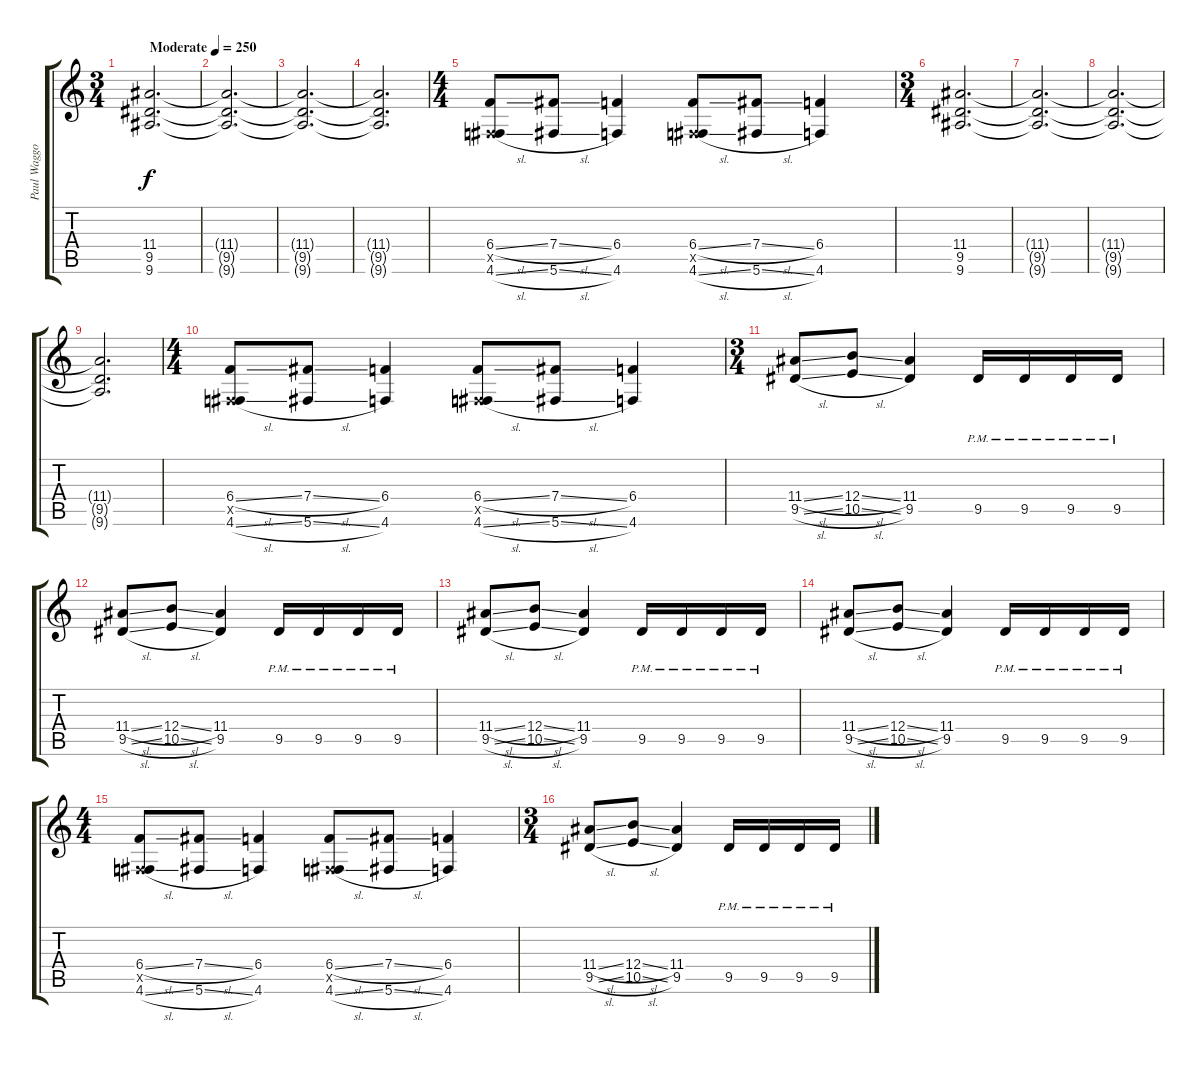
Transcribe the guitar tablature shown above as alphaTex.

\track ("Paul Waggoner - Rhythm" "Paul Waggo") {instrument distortionguitar}
\staff {score tabs}
\tuning (Db4 Ab3 E3 B2 Gb2 Db2) {hide}
\ts (3 4)
\tempo (250 "Moderate")
\clef g2
\ks c
(11.4 9.5 9.6).2{d dy f instrument distortionguitar} |
(11.4{t} 9.5{t} 9.6{t}).2{d} |
(11.4{t} 9.5{t} 9.6{t}).2{d} |
(11.4{t} 9.5{t} 9.6{t}).2{d} |
\ts (4 4)
(6.4{sl} 0.5{x} 4.6{sl}).8 (7.4{sl} 5.6{sl}).8 (6.4 4.6).4 (6.4{sl} 0.5{x} 4.6{sl}).8 (7.4{sl} 5.6{sl}).8 (6.4 4.6).4 |
\ts (3 4)
(11.4 9.5 9.6).2{d} |
(11.4{t} 9.5{t} 9.6{t}).2{d} |
(11.4{t} 9.5{t} 9.6{t}).2{d} |
(11.4{t} 9.5{t} 9.6{t}).2{d} |
\ts (4 4)
(6.4{sl} 0.5{x} 4.6{sl}).8 (7.4{sl} 5.6{sl}).8 (6.4 4.6).4 (6.4{sl} 0.5{x} 4.6{sl}).8 (7.4{sl} 5.6{sl}).8 (6.4 4.6).4 |
\ts (3 4)
(11.4{sl} 9.5{sl}).8 (12.4{sl} 10.5{sl}).8 (11.4 9.5).4 9.5{pm}.16 9.5{pm}.16 9.5{pm}.16 9.5{pm}.16 |
(11.4{sl} 9.5{sl}).8 (12.4{sl} 10.5{sl}).8 (11.4 9.5).4 9.5{pm}.16 9.5{pm}.16 9.5{pm}.16 9.5{pm}.16 |
(11.4{sl} 9.5{sl}).8 (12.4{sl} 10.5{sl}).8 (11.4 9.5).4 9.5{pm}.16 9.5{pm}.16 9.5{pm}.16 9.5{pm}.16 |
(11.4{sl} 9.5{sl}).8 (12.4{sl} 10.5{sl}).8 (11.4 9.5).4 9.5{pm}.16 9.5{pm}.16 9.5{pm}.16 9.5{pm}.16 |
\ts (4 4)
(6.4{sl} 0.5{x} 4.6{sl}).8 (7.4{sl} 5.6{sl}).8 (6.4 4.6).4 (6.4{sl} 0.5{x} 4.6{sl}).8 (7.4{sl} 5.6{sl}).8 (6.4 4.6).4 |
\ts (3 4)
(11.4{sl} 9.5{sl}).8 (12.4{sl} 10.5{sl}).8 (11.4 9.5).4 9.5{pm}.16 9.5{pm}.16 9.5{pm}.16 9.5{pm}.16
